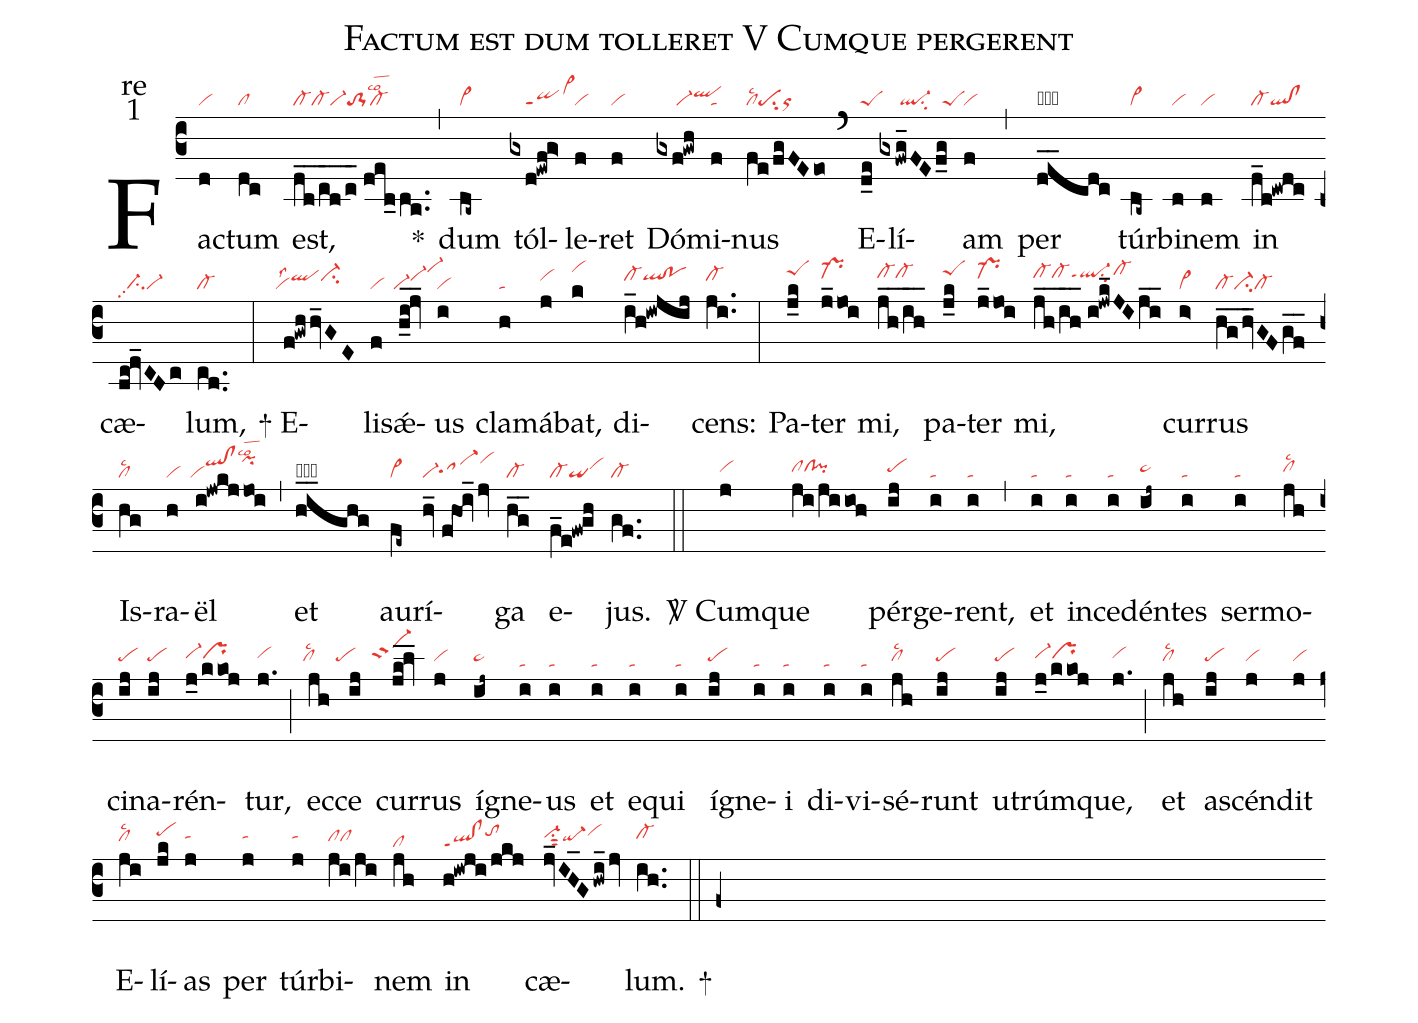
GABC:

name:Factum est dum tolleret V Cumque pergerent;
office-part:re;
mode:1;
nabc-lines:1;
%%
(c3) Fac(d|vi)tum(dc|cl) est,(db__/cb__/c_//deb_/ba..|cl-cl-vi-to-1cl-lsco2) <sp>*</sp>(,) dum(ba~|vi>) tól(gxd!ewf!g>|////qippt1vi>hj)le(f|vi)ret(f|vi) Dó(gxf!gwh|/////vi-qlhi)mi(f|ta)nus(fe/fgFEeo|cllsc2pesu2or) (`) E(d_e|peS)lí(gxfwg_FEf_g|/////ql-su2peS)am(f|vi) (,) per(de__cdc|toS!cllsi7) túr(ba~|vi>)bi(b|vi)nem(b|vi) in(d_b!cwdc|cl-ql!cl) cæ(bc!dv_CBc|//ci-pp2vi-)lum,(cb..|cl-) (:)

<sp>+</sp> E(f!gwhhv_GE|``vilss2qlhici-hi)li(f|vi)sǽ(h_i_!jv_|`vi-vi-hivi-hl)us(i|vi) cla(h|ta)má(j|vihi)bat,(k|vihl) di(i_h!iwjij|cl-hiqlhi!pohi)cens:(ji..|cl-hi) (:) Pa(j_k|peShk)ter(j_joi|pr-hj) mi,(jh__/ih__|cl-hjcl-hj) pa(j_k|peShk)ter(j_joi|pr-hj) mi,(jh__/ih__//i!jwk_JIji__|cl-hjcl-hjql-hjppt1su2cl-hk) cur(i>|vi>)rus(hg__hv_GFgf__|cl-ci-cl-) Is(hg|cllsc2)ra(h|vi)ël(i!jwkjjo!i|`viqlhj!clhjpihklsco2) (,) et(hi__ghg|toS!cllsi7) au(fe~|vi>)rí(hv_//f@hoi_/jv|vi-sa-hhvihk)ga(hg__|cl-) e(f_e!fw!gh|cl-qivihi)jus.(gf..|cl-) (::)

<sp>V/</sp> Cum(j|vihh)que(ji/ji/io!h|clhhclhh!pihh) pér(ij|pehh)ge(i|ta)rent,(i|ta) (,) et(i|ta) in(i|ta)ce(i|ta)dén(ij~|pe~hh)tes(i|ta) ser(i|ta)mo(jh|clhhlsc2)ci(ij|pehh)na(ij|pehh)rén(j_0/kkoj|vi-hiprhi)tur,(j.|vihi) (;) ec(jh|`clhhlsc2)ce(ij|```pehh) cur(jk_!lv_|`````sc-hi)rus(j|vihh) íg(ij~|pe~hh)ne(i|ta)us(i|ta) et(i|ta) e(i|ta)qui(i|ta) íg(ij|pehh)ne(i|ta)i(i|ta) di(i|ta)vi(i|ta)sé(jh|clhhlsc2)runt(ij|pehh) u(ij|pehh)trúm(j_0/kkoj|vi-hiprhi)que,(j.|vihi) (;) et(jh|clhhlsc2) as(ij|pehh)cén(j|vihh)dit(j|vihh) E(ji|clhhlsc2)lí(jk|pehj)as(j|tahi) per(j|tahi) túr(j|tahi)bi(ji/ji|clhhclhh)nem(jh|cl) in(h!iwji/jkj|ql!clppt1tohj) cæ(jv_IH_G/hwi_jv|vi-hisu1sut2qi-hhvihj)lum.(ih..|cl-hi) <sp>+</sp>(::f+z)
